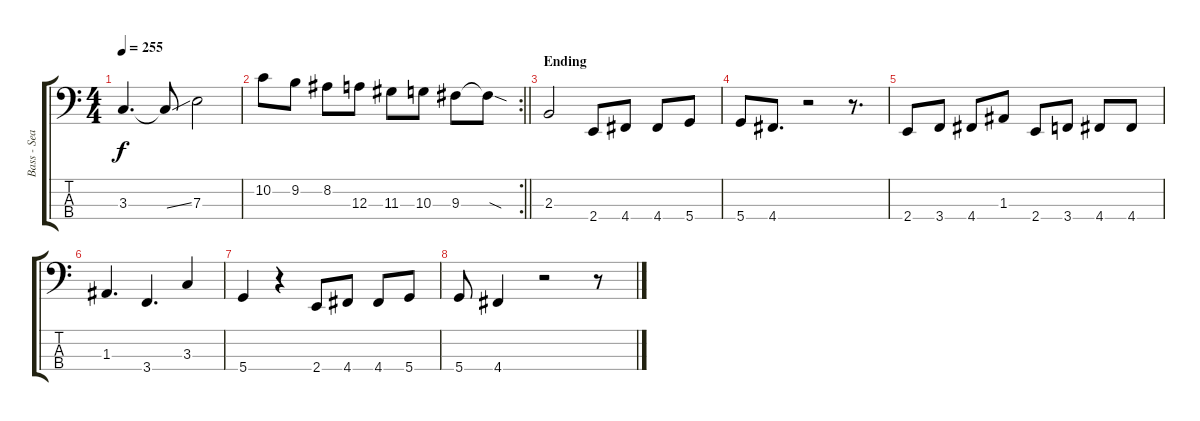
\track ("Bass - Sean" "Bass - Sea") {instrument fretlessbass}
\staff {score tabs}
\tuning (G2 D2 A1 D1) {hide}
\ts (4 4)
\tempo 255
\clef f4
\ks c
3.3.4{d dy f} 3.3{ss t}.8 7.3.2 |
\rc 2
\barLineRight lightlight
10.2.8 9.2.8 8.2.8 12.3.8 11.3.8 10.3.8 9.3.8 9.3{sod t}.8 |
\section ("" "Ending")
2.3.2 2.4.8 4.4.8 4.4.8 5.4.8 |
5.4.8 4.4.8{d} r.2 r.8{d} |
2.4.8 3.4.8 4.4.8 1.3.8 2.4.8 3.4.8 4.4.8 4.4.8 |
1.3.4{d} 3.4.4{d} 3.3.4 |
5.4.4 r.4 2.4.8 4.4.8 4.4.8 5.4.8 |
5.4.8 4.4.4 r.2 r.8
